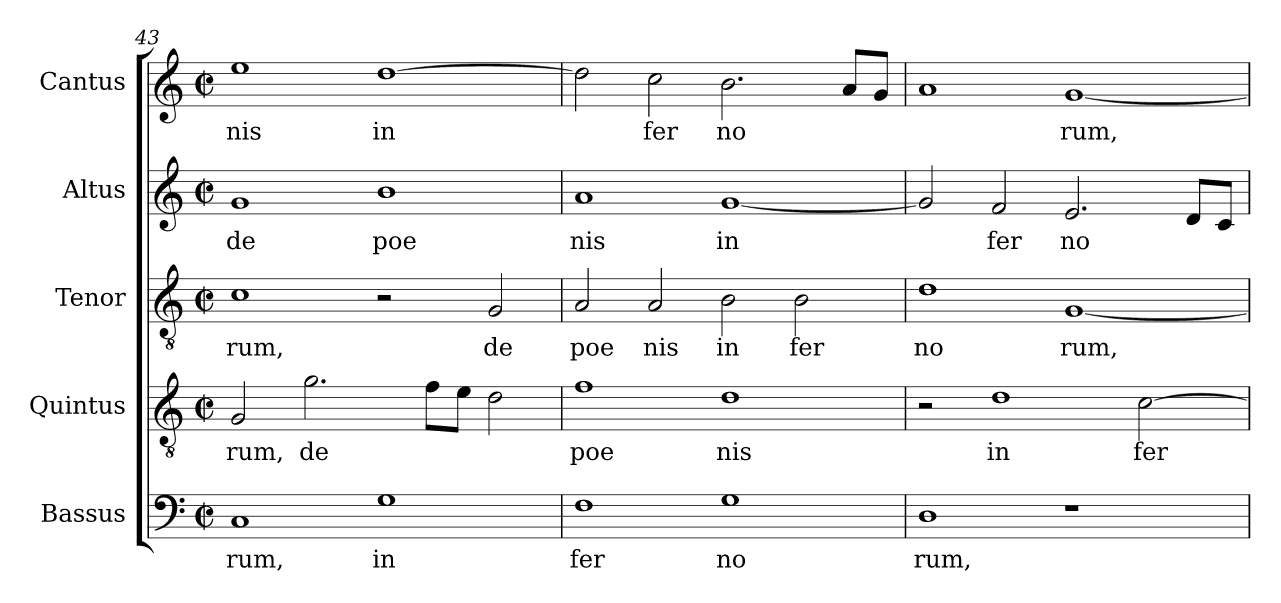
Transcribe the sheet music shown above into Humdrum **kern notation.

**kern	**text	**kern	**text	**kern	**text	**kern	**text	**kern	**text
*part5	*part5	*part4	*part4	*part3	*part3	*part2	*part2	*part1	*part1
*staff5	*staff5	*staff4	*staff4	*staff3	*staff3	*staff2	*staff2	*staff1	*staff1
*I"Bassus	*	*I"Quintus	*	*I"Tenor	*	*I"Altus	*	*I"Cantus	*
*clefF4	*	*clefGv2	*	*clefGv2	*	*clefG2	*	*clefG2	*
*M2/2	*	*M2/2	*	*M2/2	*	*M2/2	*	*M2/2	*
*met(c|)	*	*met(c|)	*	*met(c|)	*	*met(c|)	*	*met(c|)	*
=43	=43	=43	=43	=43	=43	=43	=43	=43	=43
!	!LO:LY:b:cj	!	!LO:LY:b:cj	!	!LO:LY:b:cj	!	!LO:LY:b:cj	!	!LO:LY:b:cj
1C	rum,	2G/	rum,	1c	rum,	1g	de	1ee	nis
!	!	!	!LO:LY:b:cj	!	!	!	!	!	!
.	.	2.g\	de	.	.	.	.	.	.
!	!LO:LY:b:cj	!	!	!	!	!	!LO:LY:b:cj	!	!LO:LY:b:cj
1G	in	.	.	2r	.	1b	poe	[>1dd	in
.	.	8f\L	.	.	.	.	.	.	.
.	.	8e\J	.	.	.	.	.	.	.
!	!	!	!	!	!LO:LY:b:cj	!	!	!	!
.	.	2d\	.	2G/	de	.	.	.	.
=44	=44	=44	=44	=44	=44	=44	=44	=44	=44
!	!LO:LY:b:cj	!	!LO:LY:b:cj	!	!LO:LY:b:cj	!	!LO:LY:b:cj	!	!
1F	fer	1f	poe	2A/	poe	1a	nis	2dd\]	.
!	!	!	!	!	!LO:LY:b:cj	!	!	!	!LO:LY:b:cj
.	.	.	.	2A/	nis	.	.	2cc\	fer
!	!LO:LY:b:cj	!	!LO:LY:b:cj	!	!LO:LY:b:cj	!	!LO:LY:b:cj	!	!LO:LY:b:cj
1G	no	1d	nis	2B\	in	[<1g	in	2.b\	no
!	!	!	!	!	!LO:LY:b:cj	!	!	!	!
.	.	.	.	2B\	fer	.	.	.	.
.	.	.	.	.	.	.	.	8a/L	.
.	.	.	.	.	.	.	.	8g/J	.
=45	=45	=45	=45	=45	=45	=45	=45	=45	=45
!	!LO:LY:b:cj	!	!	!	!LO:LY:b:cj	!	!	!	!
1D	rum,	2r	.	1d	no	2g/]	.	1a	.
!	!	!	!LO:LY:b:cj	!	!	!	!LO:LY:b:cj	!	!
.	.	1d	in	.	.	2f/	fer	.	.
!	!	!	!	!	!LO:LY:b	!	!LO:LY:b:cj	!	!LO:LY:b
1r	.	.	.	[<1G	rum,	2.e/	no	[<1g	rum,
!	!	!	!LO:LY:b	!	!	!	!	!	!
.	.	[>2c\	fer	.	.	.	.	.	.
.	.	.	.	.	.	8d/L	.	.	.
.	.	.	.	.	.	8c/J	.	.	.
=	=	=	=	=	=	=	=	=	=
*-	*-	*-	*-	*-	*-	*-	*-	*-	*-
